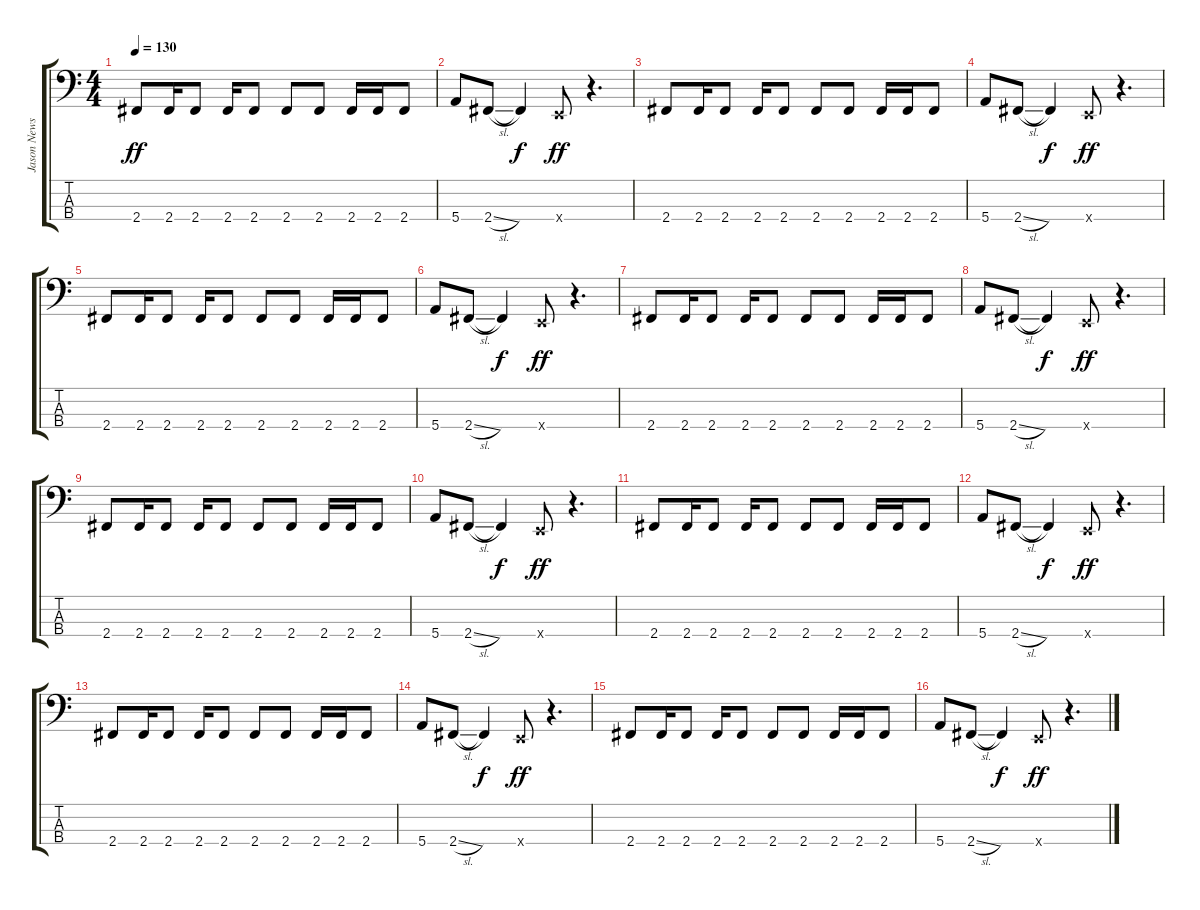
\track ("Jason Newsted" "Jason News") {instrument slapbass1}
\staff {score tabs}
\tuning (G2 D2 A1 E1) {hide}
\ts (4 4)
\tempo 130
\clef f4
\ks c
2.4.8{dy ff} 2.4.16 2.4.8 2.4.16 2.4.8 2.4.8 2.4.8 2.4.16 2.4.16 2.4.8 |
5.4.8 2.4{sl}.8 2.4{t}.4{dy f} 0.4{x}.8{dy ff} r.4{d} |
2.4.8 2.4.16 2.4.8 2.4.16 2.4.8 2.4.8 2.4.8 2.4.16 2.4.16 2.4.8 |
5.4.8 2.4{sl}.8 2.4{t}.4{dy f} 0.4{x}.8{dy ff} r.4{d} |
2.4.8 2.4.16 2.4.8 2.4.16 2.4.8 2.4.8 2.4.8 2.4.16 2.4.16 2.4.8 |
5.4.8 2.4{sl}.8 2.4{t}.4{dy f} 0.4{x}.8{dy ff} r.4{d} |
2.4.8 2.4.16 2.4.8 2.4.16 2.4.8 2.4.8 2.4.8 2.4.16 2.4.16 2.4.8 |
5.4.8 2.4{sl}.8 2.4{t}.4{dy f} 0.4{x}.8{dy ff} r.4{d} |
2.4.8 2.4.16 2.4.8 2.4.16 2.4.8 2.4.8 2.4.8 2.4.16 2.4.16 2.4.8 |
5.4.8 2.4{sl}.8 2.4{t}.4{dy f} 0.4{x}.8{dy ff} r.4{d} |
2.4.8 2.4.16 2.4.8 2.4.16 2.4.8 2.4.8 2.4.8 2.4.16 2.4.16 2.4.8 |
5.4.8 2.4{sl}.8 2.4{t}.4{dy f} 0.4{x}.8{dy ff} r.4{d} |
2.4.8 2.4.16 2.4.8 2.4.16 2.4.8 2.4.8 2.4.8 2.4.16 2.4.16 2.4.8 |
5.4.8 2.4{sl}.8 2.4{t}.4{dy f} 0.4{x}.8{dy ff} r.4{d} |
2.4.8 2.4.16 2.4.8 2.4.16 2.4.8 2.4.8 2.4.8 2.4.16 2.4.16 2.4.8 |
5.4.8 2.4{sl}.8 2.4{t}.4{dy f} 0.4{x}.8{dy ff} r.4{d}
